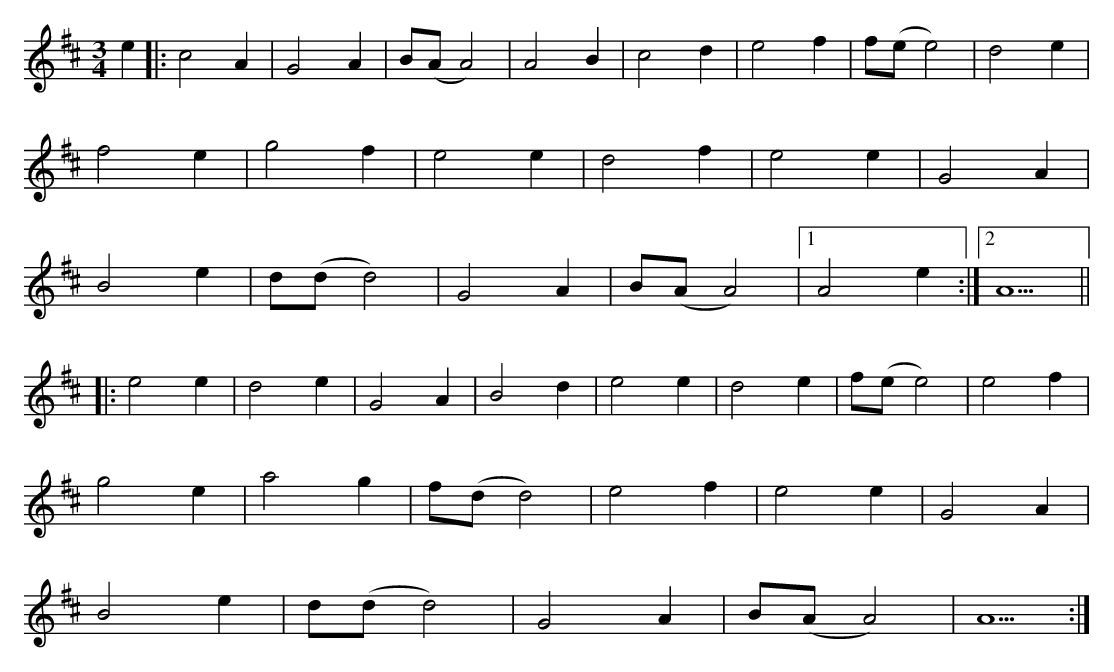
X:1
M:3/4
K:Amix
e2|:c4A2|G4A2|B(AA4)|A4B2|c4d2|e4f2|f(ee4)|d4e2|
f4e2|g4f2|e4e2|d4f2|e4e2|G4A2|
B4e2|d(dd4)|G4A2|B(AA4)|1 A4e2:|2 A5||
|:e4e2|d4e2|G4A2|B4d2|e4e2|d4e2|f(ee4)|e4f2|
g4e2|a4g2|f(dd4)|e4f2|e4e2|G4A2|
B4e2|d(dd4)|G4A2|B(AA4)|A5:|
